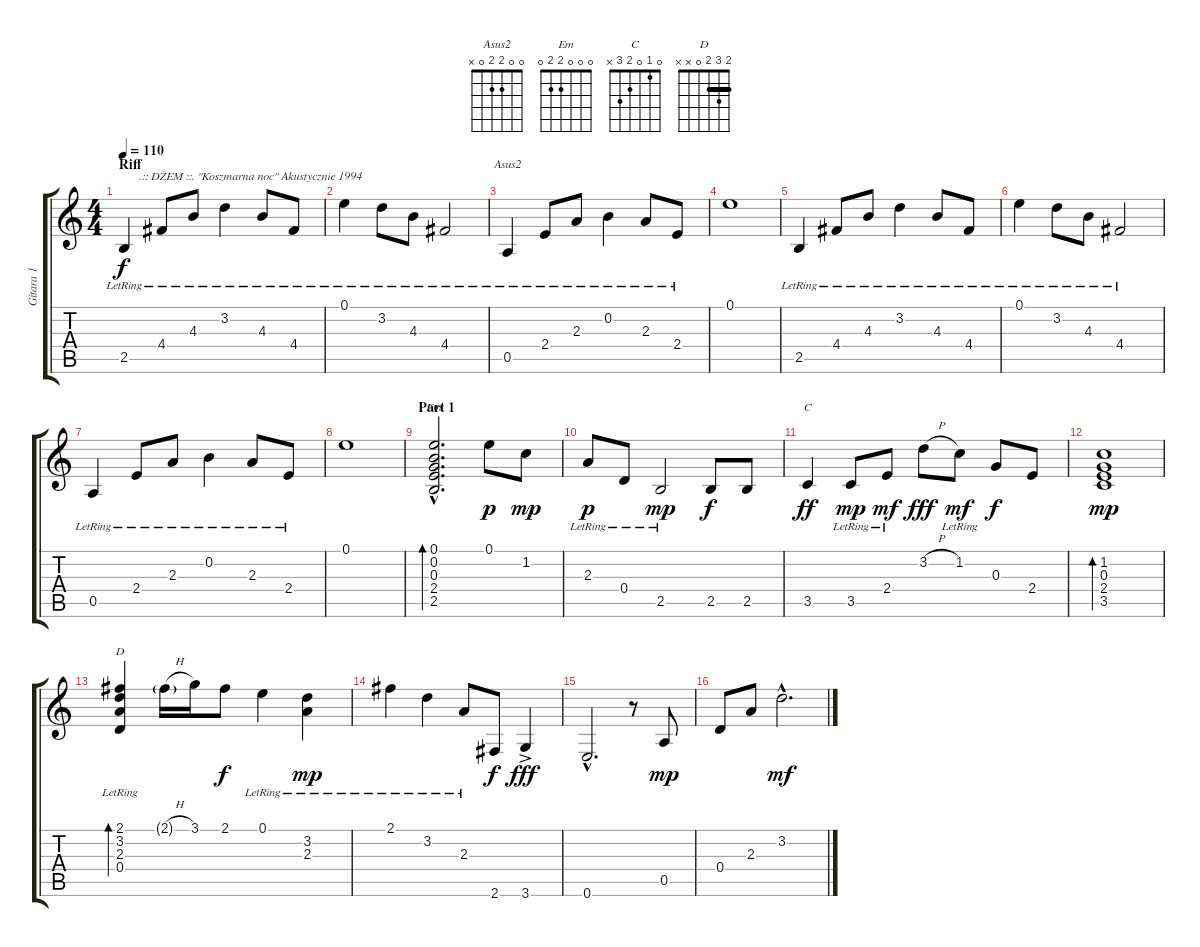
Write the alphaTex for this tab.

\track ("Gitara 1" "Gitara 1") {instrument acousticguitarsteel}
\staff {score tabs}
\tuning (E4 B3 G3 D3 A2 E2) {hide}
\chord ("Asus2" 0 0 2 2 0 x)
\chord ("Em" 0 0 0 2 2 0)
\chord ("C" 0 1 0 2 3 x)
\chord ("D" 2 3 2 0 x x) {barre 2}
\ts (4 4)
\section ("" "Riff")
\tempo 110
\clef g2
\ks c
2.5{lr}.4{txt "     .:: DŻEM ::. \"Koszmarna noc\" Akustycznie 1994" dy f instrument acousticguitarsteel} 4.4{lr}.8 4.3{lr}.8 3.2{lr}.4 4.3{lr}.8 4.4{lr}.8 |
0.1{lr}.4 3.2{lr}.8 4.3{lr}.8 4.4{lr}.2 |
0.5{lr}.4{ch "Asus2"} 2.4{lr}.8 2.3{lr}.8 0.2{lr}.4 2.3{lr}.8 2.4{lr}.8 |
0.1.1 |
2.5{lr}.4 4.4{lr}.8 4.3{lr}.8 3.2{lr}.4 4.3{lr}.8 4.4{lr}.8 |
0.1{lr}.4 3.2{lr}.8 4.3{lr}.8 4.4{lr}.2 |
0.5{lr}.4 2.4{lr}.8 2.3{lr}.8 0.2{lr}.4 2.3{lr}.8 2.4{lr}.8 |
0.1.1 |
\section ("" "Part 1")
(0.1{hac} 0.2{hac} 0.3{hac} 2.4{hac} 2.5{hac}).2{d bd 240 ch "Em"} 0.1.8{dy p} 1.2.8{dy mp} |
2.3{lr}.8{dy p} 0.4{lr}.8 2.5{lr}.2{dy mp} 2.5.8{dy f} 2.5.8 |
3.5.4{ch "C" dy ff} 3.5{lr}.8{dy mp} 2.4{lr}.8{dy mf} 3.2{h}.8{dy fff} 1.2{lr}.8{dy mf} 0.3.8{dy f} 2.4.8 |
(1.2 0.3 2.4 3.5).1{bd 120 dy mp} |
(2.1 3.2 2.3 0.4{lr}).4{bd 60 ch "D"} 2.1{h g}.16 3.1.16 2.1.8{dy f} 0.1{lr}.4 (3.2{lr} 2.3{lr}).4{dy mp} |
2.1{lr}.4 3.2{lr}.4 2.3{lr}.8 2.6.8{dy f} 3.6{ac}.4{dy fff} |
0.6{hac}.2{d} r.8 0.5.8{dy mp} |
0.4.8 2.3.8 3.2{hac}.2{d dy mf}
